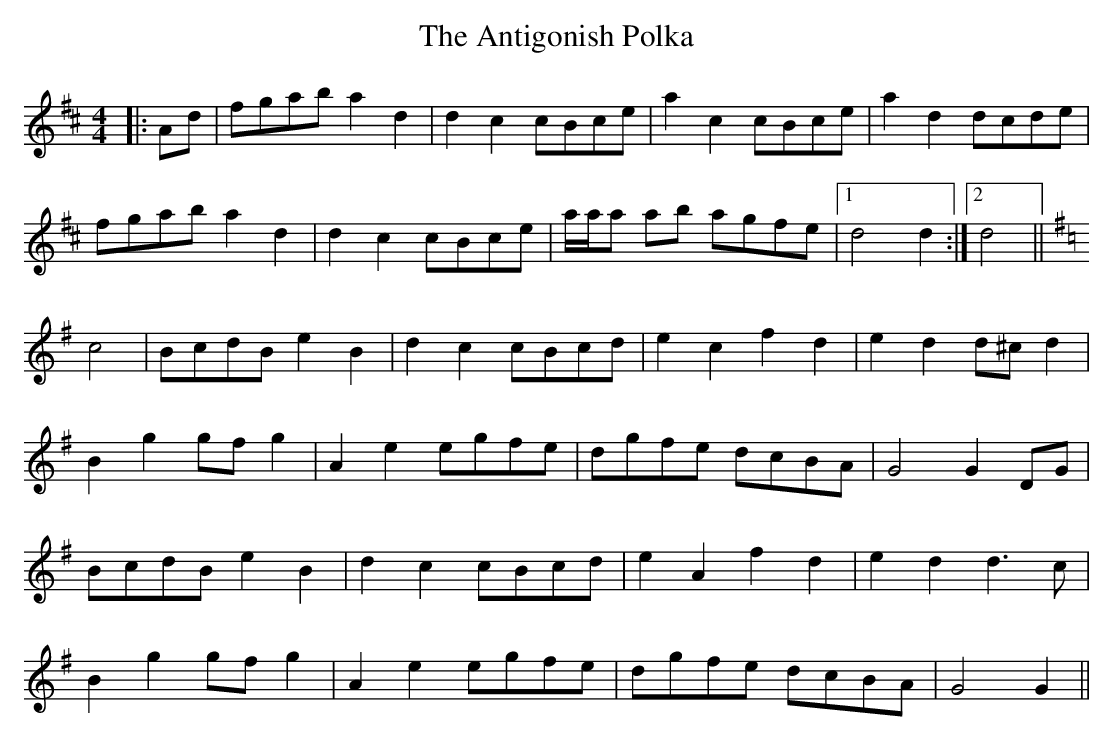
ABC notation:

X:1
T: The Antigonish Polka
M: 4/4
L: 1/8
K: Dmaj
|:Ad|fgab a2 d2|d2 c2 cBce|a2 c2 cBce|a2 d2 dcde|
fgab a2 d2|d2 c2 cBce|a/a/a ab agfe|1 d4 d2:|2 d4||
K: G Major
c4|BcdB e2 B2|d2 c2 cBcd|e2 c2 f2 d2|e2 d2 d^c d2|
B2 g2 gf g2|A2 e2 egfe|dgfe dcBA|G4 G2 DG|
BcdB e2 B2|d2 c2 cBcd|e2 A2 f2 d2|e2 d2 d3 c|
B2 g2 gf g2|A2 e2 egfe|dgfe dcBA|G4 G2||
